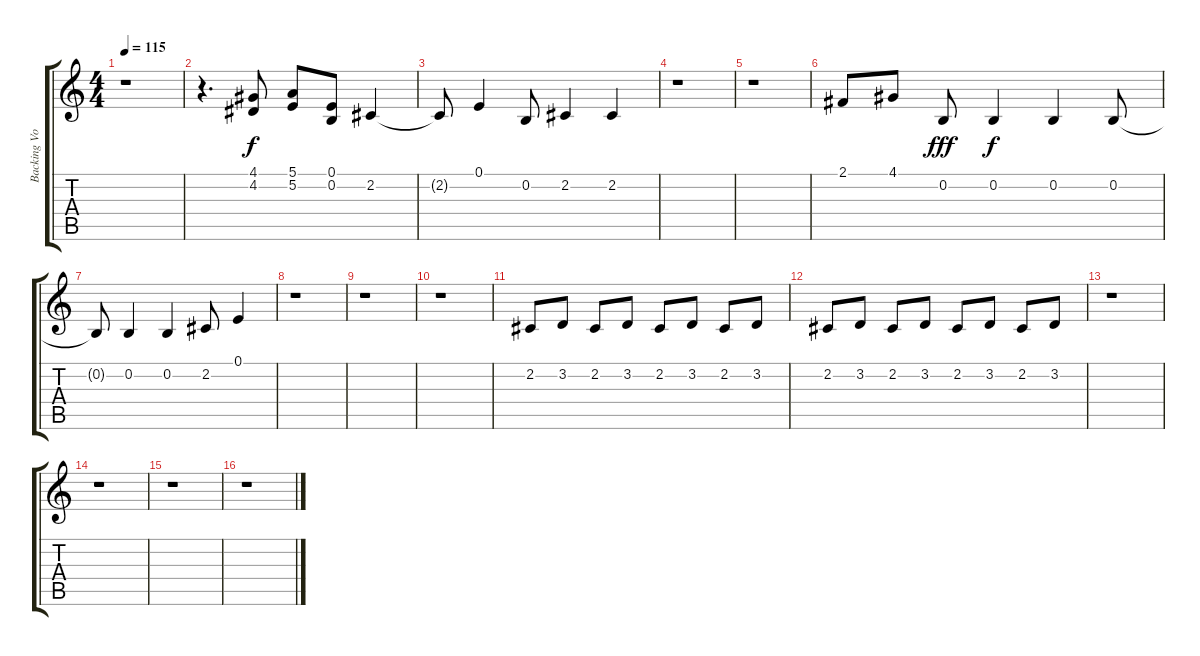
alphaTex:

\track ("Backing Voice" "Backing Vo") {instrument oboe}
\staff {score tabs}
\tuning (E4 B3 G3 D3 A2 E2) {hide}
\ts (4 4)
\tempo 115
\clef g2
\ks c
r.1{dy f} |
r.4{d} (4.1 4.2).8 (5.1 5.2).8 (0.1 0.2).8 2.2.4 |
2.2{t}.8 0.1.4 0.2.8 2.2.4 2.2.4 |
r.1 |
r.1 |
2.1.8 4.1.8 0.2.8{dy fff} 0.2.4{dy f} 0.2.4 0.2.8 |
0.2{t}.8 0.2.4 0.2.4 2.2.8 0.1.4 |
r.1 |
r.1 |
r.1 |
2.2.8 3.2.8 2.2.8 3.2.8 2.2.8 3.2.8 2.2.8 3.2.8 |
2.2.8 3.2.8 2.2.8 3.2.8 2.2.8 3.2.8 2.2.8 3.2.8 |
r.1 |
r.1 |
r.1 |
r.1
